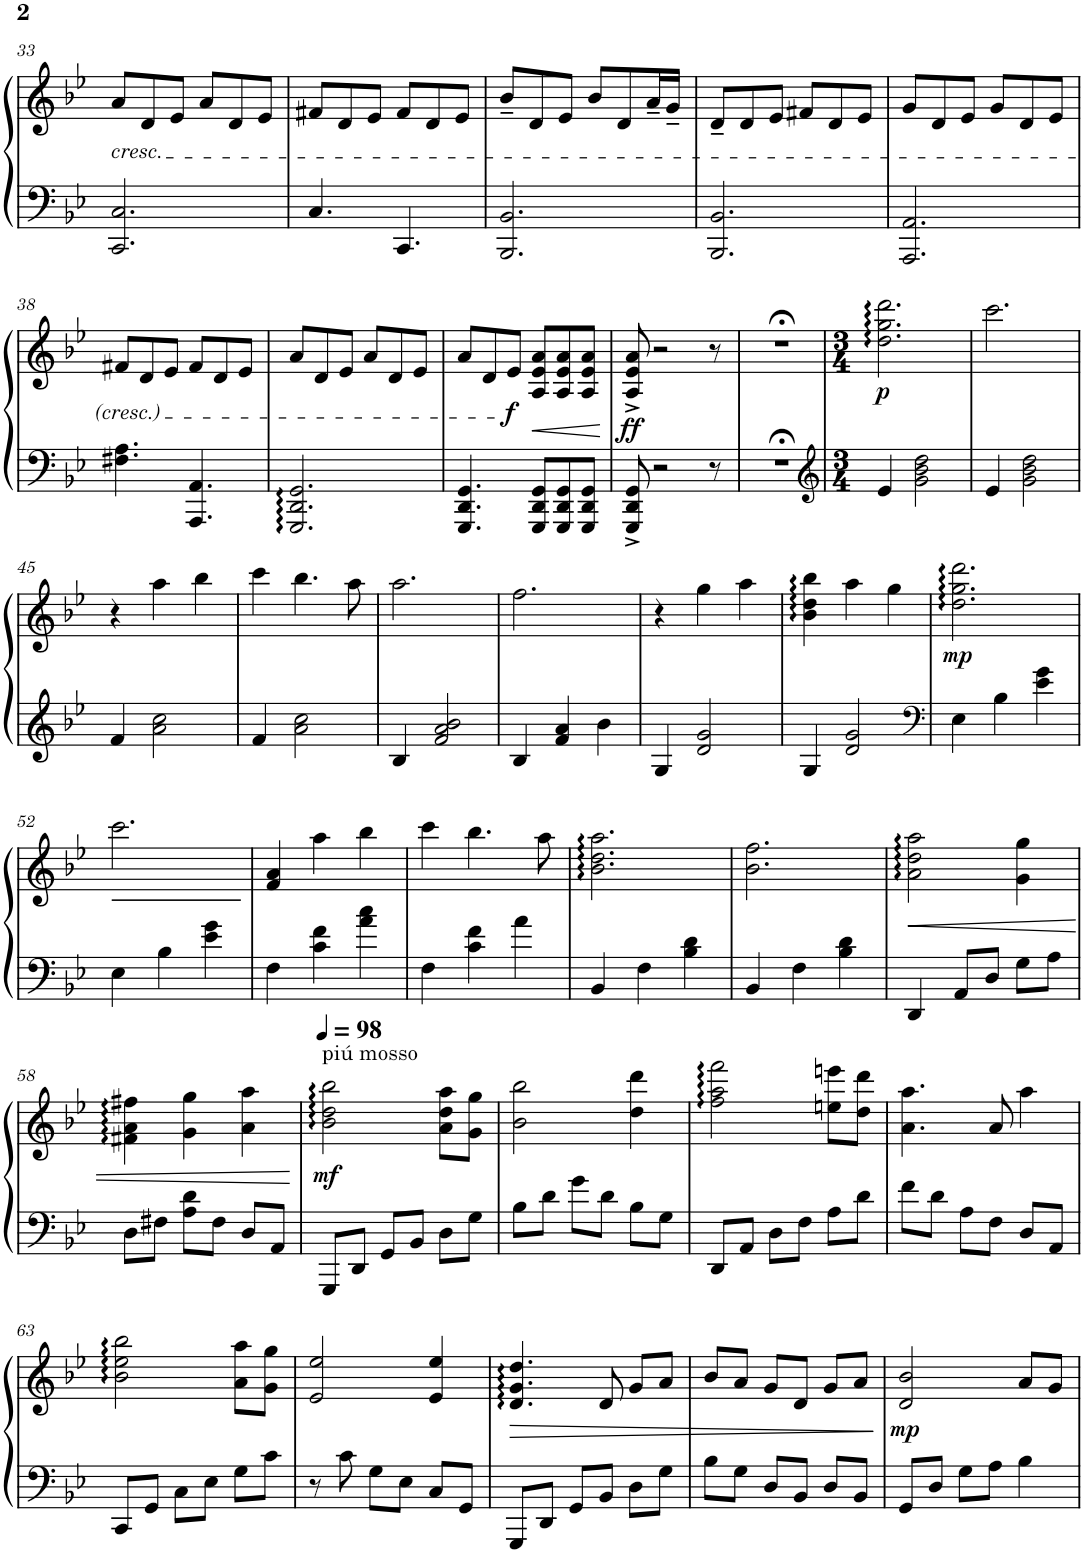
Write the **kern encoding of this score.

**kern	**kern	**dynam
*part1	*part1	*part1
*staff2	*staff1	*staff1/2
*I"Piano	*	*
*I'Pno.	*	*
!!LO:PB:g=z
*clefF4	*clefG2	*
*k[b-e-]	*k[b-e-]	*
*M6/8	*M6/8	*
=33	=33	=33
!	!LO:TX:b:i:t=cresc.	!
2.CC/ 2.C/	8a/L	.
.	8d/	.
.	8e-/J	.
.	8a/L	.
.	8d/	.
.	8e-/J	.
=34	=34	=34
4.C/	8f#X/L	.
.	8d/	.
.	8e-/J	.
4.CC/	8f#/L	.
.	8d/	.
.	8e-/J	.
=35	=35	=35
2.BBB-/ 2.BB-/	8b-~/L	.
.	8d/	.
.	8e-/J	.
.	8b-/L	.
.	8d/	.
.	16a~/L	.
.	16g~/JJ	.
=36	=36	=36
2.BBB-/ 2.BB-/	8d~/L	.
.	8d/	.
.	8e-/J	.
.	8f#X/L	.
.	8d/	.
.	8e-/J	.
=37	=37	=37
2.AAA/ 2.AA/	8g/L	.
.	8d/	.
.	8e-/J	.
.	8g/L	.
.	8d/	.
.	8e-/J	.
!!LO:LB:g=z
=38	=38	=38
4.F#X\ 4.A\	8f#X/L	.
.	8d/	.
.	8e-/J	.
4.AAA/ 4.AA/	8f#/L	.
.	8d/	.
.	8e-/J	.
=39	=39	=39
2.GGG/ 2.DD/ 2.GG/	8a/L	.
.	8d/	.
.	8e-/J	.
.	8a/L	.
.	8d/	.
.	8e-/J	.
=40	=40	=40
4.GGG/ 4.DD/ 4.GG/	8a/L	.
.	8d/	.
!	!	!LO:DY:b
.	8e-/J	f
!	!	!LO:HP:b
8GGG/ 8DD/ 8GG/L	8A/ 8e-/ 8a/L	<
8GGG/ 8DD/ 8GG/	8A/ 8e-/ 8a/	.
8GGG/ 8DD/ 8GG/J	8A/ 8e-/ 8a/J	.
.	.	[
=41	=41	=41
!	!	!LO:DY:b
8GGG/^ 8DD/^ 8GG/^	8A/^ 8e-/^ 8a/^	ff
2r	2r	.
8r	8r	.
=42	=42	=42
2.r;<	2.r;<	.
=43	=43	=43
*clefG2	*	*
*M3/4	*M3/4	*
!	!	!LO:DY:b
4e-/	2.dd\ 2.gg\ 2.ddd\	p
2g\ 2b-\ 2dd\	.	.
=44	=44	=44
4e-/	2.ccc\	.
2g\ 2b-\ 2dd\	.	.
!!LO:LB:g=z
=45	=45	=45
4f/	4r	.
2a\ 2cc\	4aa\	.
.	4bb-\	.
=46	=46	=46
4f/	4ccc\	.
2a\ 2cc\	4.bb-\	.
.	8aa\	.
=47	=47	=47
4B-/	2.aa\	.
2f/ 2a/ 2b-/	.	.
=48	=48	=48
4B-/	2.ff\	.
4f/ 4a/	.	.
4b-\	.	.
=49	=49	=49
4G/	4r	.
2d/ 2g/	4gg\	.
.	4aa\	.
=50	=50	=50
4G/	4b-\ 4dd\ 4bb-\	.
2d/ 2g/	4aa\	.
.	4gg\	.
=51	=51	=51
*clefF4	*	*
!	!	!LO:DY:b
4E-\	2.dd\ 2.gg\ 2.ddd\	mp
4B-\	.	.
4e-\ 4g\	.	.
!!LO:LB:g=z
=52	=52	=52
4E-\	2.ccc\	.
4B-\	.	.
4e-\ 4g\	.	.
=53	=53	=53
4F\	4f/ 4a/	.
4c\ 4f\	4aa\	.
4a\ 4cc\	4bb-\	.
=54	=54	=54
4F\	4ccc\	.
4c\ 4f\	4.bb-\	.
4a\	.	.
.	8aa\	.
=55	=55	=55
4BB-/	2.b-\ 2.dd\ 2.aa\	.
4F\	.	.
4B-\ 4d\	.	.
=56	=56	=56
4BB-/	2.b-\ 2.ff\	.
4F\	.	.
4B-\ 4d\	.	.
=57	=57	=57
!	!	!LO:HP:b
4DD/	2a\ 2dd\ 2aa\	<
8AA/L	.	.
8D/J	.	.
8G\L	4g\ 4gg\	.
8A\J	.	.
!!LO:LB:g=z
=58	=58	=58
8D\L	4f#X\ 4a\ 4ff#X\	.
8F#X\J	.	.
8A\ 8d\L	4g\ 4gg\	.
8F#\J	.	.
8D/L	4a\ 4aa\	.
8AA/J	.	.
.	.	[
=59	=59	=59
*	*MM98	*
!	!LO:TX:a:t=piú mosso	!
!	!	!LO:DY:b
8GGG/L	2b-\ 2dd\ 2bb-\	mf
8DD/J	.	.
8GG/L	.	.
8BB-/J	.	.
8D\L	8a\ 8dd\ 8aa\L	.
8G\J	8g\ 8gg\J	.
=60	=60	=60
8B-\L	2b-\ 2bb-\	.
8d\J	.	.
8g\L	.	.
8d\J	.	.
8B-\L	4dd\ 4ddd\	.
8G\J	.	.
=61	=61	=61
8DD/L	2ff\ 2aa\ 2fff\	.
8AA/J	.	.
8D\L	.	.
8F\J	.	.
8A\L	8een\ 8eeen\L	.
8d\J	8dd\ 8ddd\J	.
=62	=62	=62
8f\L	4.a\ 4.aa\	.
8d\J	.	.
8A\L	.	.
8F\J	8a/	.
8D/L	4aa\	.
8AA/J	.	.
!!LO:LB:g=z
=63	=63	=63
8CC/L	2b-\ 2ee-\ 2bb-\	.
8GG/J	.	.
8C\L	.	.
8E-\J	.	.
8G\L	8a\ 8aa\L	.
8c\J	8g\ 8gg\J	.
=64	=64	=64
8r	2e-/ 2ee-/	.
8c\	.	.
8G\L	.	.
8E-\J	.	.
8C/L	4e-/ 4ee-/	.
8GG/J	.	.
=65	=65	=65
!	!	!LO:HP:b
8GGG/L	4.d/ 4.g/ 4.dd/	>
8DD/J	.	.
8GG/L	.	.
8BB-/J	8d/	.
8D\L	8g/L	.
8G\J	8a/J	.
=66	=66	=66
8B-\L	8b-/L	.
8G\J	8a/J	.
8D/L	8g/L	.
8BB-/J	8d/J	.
8D/L	8g/L	.
8BB-/J	8a/J	.
.	.	]
=67	=67	=67
!	!	!LO:DY:b
8GG/L	2d/ 2b-/	mp
8D/J	.	.
8G\L	.	.
8A\J	.	.
4B-\	8a/L	.
.	8g/J	.
=	=	=
*-	*-	*-
